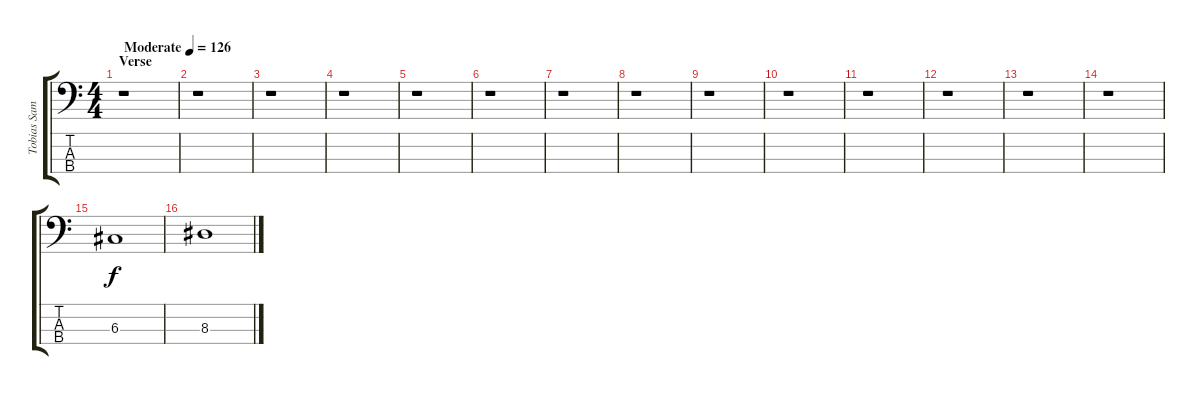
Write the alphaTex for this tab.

\track ("Tobias Sammet - Bass" "Tobias Sam") {instrument electricbassfinger}
\staff {score tabs}
\tuning (F2 C2 G1 D1) {hide}
\ts (4 4)
\section ("" "Verse")
\tempo (126 "Moderate")
\clef f4
\ks c
r.1{dy f instrument electricbassfinger} |
r.1 |
r.1 |
r.1 |
r.1 |
r.1 |
r.1 |
r.1 |
r.1 |
r.1 |
r.1 |
r.1 |
r.1 |
r.1 |
6.3.1 |
8.3.1
